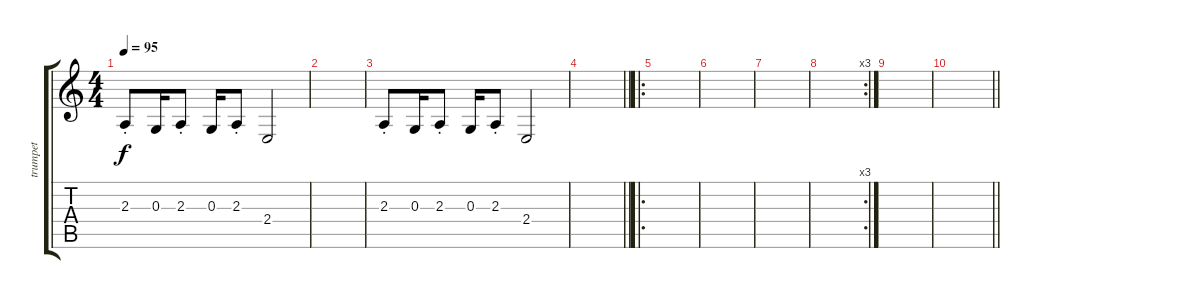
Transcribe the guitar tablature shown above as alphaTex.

\track ("trumpet" "trumpet") {instrument trumpet}
\staff {score tabs}
\tuning (E4 B3 G3 D3 A2 E2) {hide}
\ts (4 4)
\tempo 95
\clef g2
\ks c
2.3{st}.8{dy f} 0.3.16 2.3{st}.8 0.3.16 2.3{st}.8 2.4.2 |
|
2.3{st}.8 0.3.16 2.3{st}.8 0.3.16 2.3{st}.8 2.4.2 |
\barLineRight lightlight
|
\ro
|
|
|
\rc 3
|
|
\barLineRight lightlight
